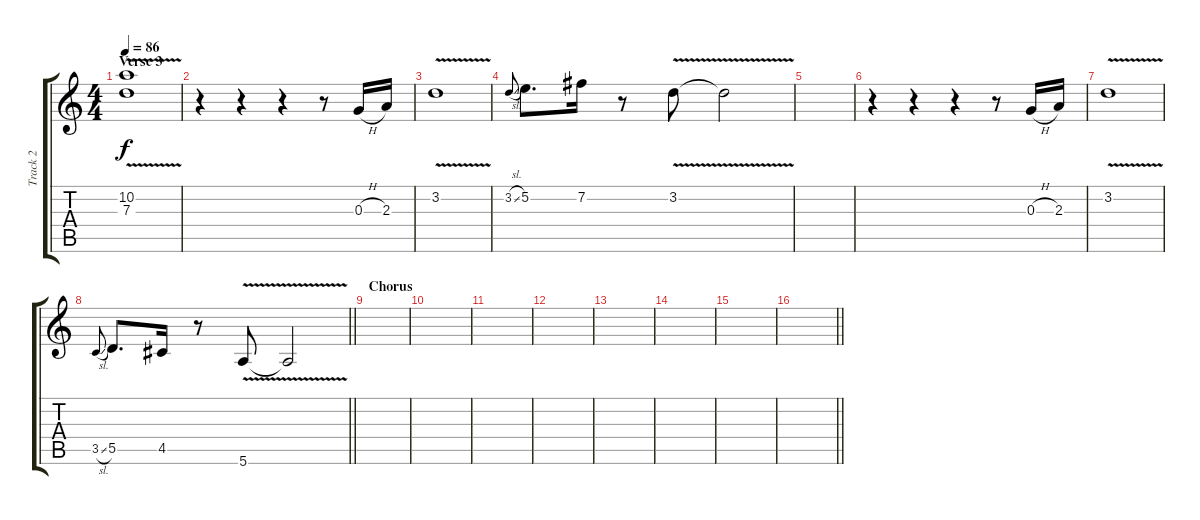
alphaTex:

\track ("Track 2" "Track 2") {instrument electricguitarclean}
\staff {score tabs}
\tuning (E4 B3 G3 D3 A2 E2) {hide}
\ts (4 4)
\section ("" "Verse 3")
\tempo 86
\clef g2
\ks c
(10.2{v} 7.3).1{dy f} |
r.4 r.4 r.4 r.8 0.3{h}.16{volume 10 instrument electricguitarclean} 2.3.16 |
3.2{v}.1 |
3.2{sl}.8{gr onbeat} 5.2.8{d} 7.2.16 r.8 3.2{v}.8 3.2{t}.2 |
|
r.4 r.4 r.4 r.8 0.3{h}.16 2.3.16 |
3.2{v}.1 |
\barLineRight lightlight
3.5{sl}.8{gr onbeat} 5.5.8{d volume 16} 4.5.16 r.8 5.6{v}.8 5.6{t}.2 |
\section ("" "Chorus")
|
|
|
|
|
|
|
\barLineRight lightlight
